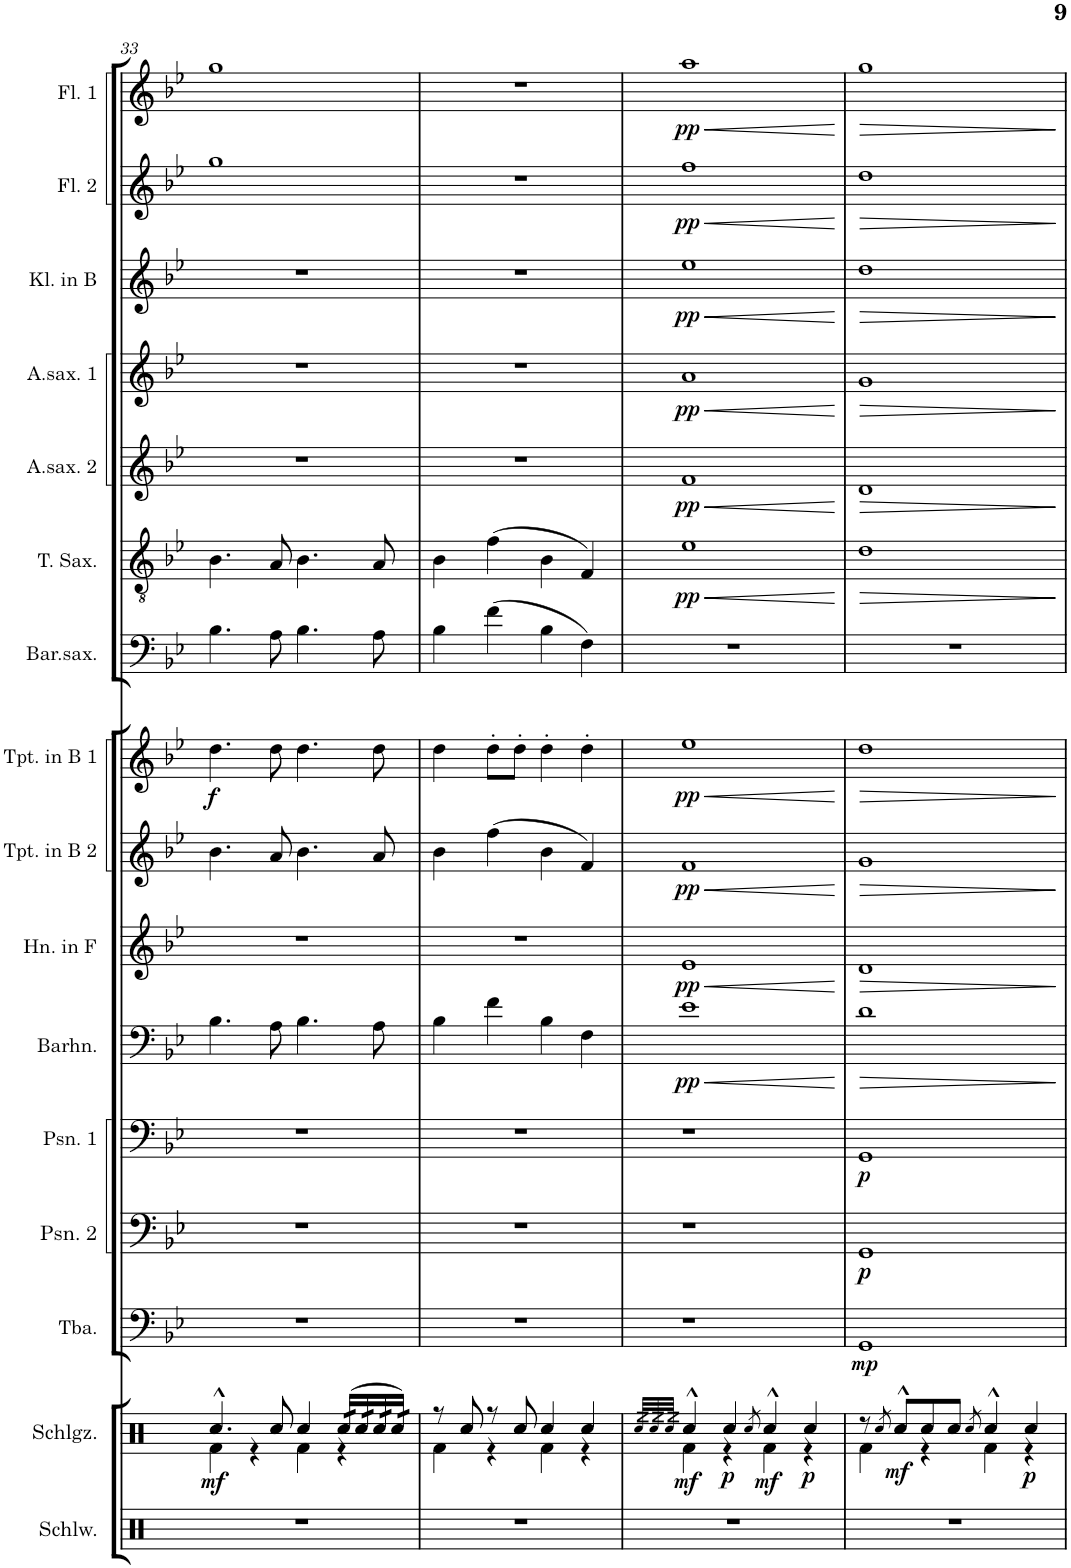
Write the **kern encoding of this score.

**kern	**kern	**dynam	**kern	**dynam	**kern	**dynam	**kern	**dynam	**kern	**dynam	**kern	**dynam	**kern	**dynam	**kern	**dynam	**kern	**kern	**dynam	**kern	**dynam	**kern	**dynam	**kern	**dynam	**kern	**dynam	**kern	**dynam
*part16	*part15	*part15	*part14	*part14	*part13	*part13	*part12	*part12	*part11	*part11	*part10	*part10	*part9	*part9	*part8	*part8	*part7	*part6	*part6	*part5	*part5	*part4	*part4	*part3	*part3	*part2	*part2	*part1	*part1
*staff16	*staff15	*staff15	*staff14	*staff14	*staff13	*staff13	*staff12	*staff12	*staff11	*staff11	*staff10	*staff10	*staff9	*staff9	*staff8	*staff8	*staff7	*staff6	*staff6	*staff5	*staff5	*staff4	*staff4	*staff3	*staff3	*staff2	*staff2	*staff1	*staff1
*I"Schlagwerk	*I"Schlagwerk	*	*I"Tuba	*	*I"Posaune 2	*	*I"Posaune 1	*	*I"Baritonhorn	*	*I"Horn in F	*	*I"Trompete in B 2	*	*I"Trompete in B 1	*	*I"Baritonsaxophon	*I"Tenorsaxophon	*	*I"Altsaxophon 2	*	*I"Altsaxophon 1	*	*I"Klarinette in B	*	*I"Flöte 2	*	*I"Flöte 1	*
*I'Schlw.	*	*	*I'Tba.	*	*I'Psn. 2	*	*I'Psn. 1	*	*I'Barhn.	*	*I'Hn. in F	*	*I'Tpt. in B 2	*	*I'Tpt. in B 1	*	*I'Bar.sax.	*I'T. Sax.	*	*I'A.sax. 2	*	*I'A.sax. 1	*	*I'Kl. in B	*	*I'Fl. 2	*	*I'Fl. 1	*
!!LO:PB:g=z
*clefX	*clefX	*	*clefF4	*	*clefF4	*	*clefF4	*	*clefF4	*	*clefG2	*	*clefG2	*	*clefG2	*	*clefF4	*clefGv2	*	*clefG2	*	*clefG2	*	*clefG2	*	*clefG2	*	*clefG2	*
*	*	*	*	*	*	*	*	*	*Trd4c7	*	*Trd4c7	*	*Trd1c2	*	*Trd1c2	*	*Trd12c21	*Trd8c14	*	*Trd5c9	*	*Trd5c9	*	*Trd1c2	*	*	*	*	*
*k[]	*k[]	*	*k[b-e-]	*	*k[b-e-]	*	*k[b-e-]	*	*k[b-e-]	*	*k[b-e-]	*	*k[b-e-]	*	*k[b-e-]	*	*k[b-e-]	*k[b-e-]	*	*k[b-e-]	*	*k[b-e-]	*	*k[b-e-]	*	*k[b-e-]	*	*k[b-e-]	*
*M4/4	*M4/4	*	*M4/4	*	*M4/4	*	*M4/4	*	*M4/4	*	*M4/4	*	*M4/4	*	*M4/4	*	*M4/4	*M4/4	*	*M4/4	*	*M4/4	*	*M4/4	*	*M4/4	*	*M4/4	*
=33	=33	=33	=33	=33	=33	=33	=33	=33	=33	=33	=33	=33	=33	=33	=33	=33	=33	=33	=33	=33	=33	=33	=33	=33	=33	=33	=33	=33	=33
*	*^	*	*	*	*	*	*	*	*	*	*	*	*	*	*	*	*	*	*	*	*	*	*	*	*	*	*	*	*
!	!	!	!LO:DY:b	!	!	!	!	!	!	!	!	!	!	!	!	!	!LO:DY:b	!	!	!	!	!	!	!	!	!	!	!	!	!
1r	4.Rcc^^/	4Rf\	mf	1r	.	1r	.	1r	.	4.B-\	.	1r	.	4.b-\	.	4.dd\	f	4.B-\	4.B-\	.	1r	.	1r	.	1r	.	1gg	.	1gg	.
.	.	4r	.	.	.	.	.	.	.	.	.	.	.	.	.	.	.	.	.	.	.	.	.	.	.	.	.	.	.	.
.	8Rcc/	.	.	.	.	.	.	.	.	8A\	.	.	.	8a/	.	8dd\	.	8A\	8A/	.	.	.	.	.	.	.	.	.	.	.
.	4Rcc/	4Rf\	.	.	.	.	.	.	.	4.B-\	.	.	.	4.b-\	.	4.dd\	.	4.B-\	4.B-\	.	.	.	.	.	.	.	.	.	.	.
*	*tremolo	*	*	*	*	*	*	*	*	*	*	*	*	*	*	*	*	*	*	*	*	*	*	*	*	*	*	*	*	*
.	(32Rcc/LLL	4r	.	.	.	.	.	.	.	.	.	.	.	.	.	.	.	.	.	.	.	.	.	.	.	.	.	.	.	.
.	(32Rcc/	.	.	.	.	.	.	.	.	.	.	.	.	.	.	.	.	.	.	.	.	.	.	.	.	.	.	.	.	.
.	32Rcc/	.	.	.	.	.	.	.	.	.	.	.	.	.	.	.	.	.	.	.	.	.	.	.	.	.	.	.	.	.
.	32Rcc/	.	.	.	.	.	.	.	.	.	.	.	.	.	.	.	.	.	.	.	.	.	.	.	.	.	.	.	.	.
.	32Rcc/	.	.	.	.	.	.	.	.	8A\	.	.	.	8a/	.	8dd\	.	8A\	8A/	.	.	.	.	.	.	.	.	.	.	.
.	32Rcc/	.	.	.	.	.	.	.	.	.	.	.	.	.	.	.	.	.	.	.	.	.	.	.	.	.	.	.	.	.
.	32Rcc/)	.	.	.	.	.	.	.	.	.	.	.	.	.	.	.	.	.	.	.	.	.	.	.	.	.	.	.	.	.
.	32Rcc/)JJJ	.	.	.	.	.	.	.	.	.	.	.	.	.	.	.	.	.	.	.	.	.	.	.	.	.	.	.	.	.
*	*Xtremolo	*	*	*	*	*	*	*	*	*	*	*	*	*	*	*	*	*	*	*	*	*	*	*	*	*	*	*	*	*
=34	=34	=34	=34	=34	=34	=34	=34	=34	=34	=34	=34	=34	=34	=34	=34	=34	=34	=34	=34	=34	=34	=34	=34	=34	=34	=34	=34	=34	=34	=34
1r	8r	4Rf\	.	1r	.	1r	.	1r	.	4B-\	.	1r	.	4b-\	.	4dd\	.	4B-\	4B-\	.	1r	.	1r	.	1r	.	1r	.	1r	.
.	8Rcc/	.	.	.	.	.	.	.	.	.	.	.	.	.	.	.	.	.	.	.	.	.	.	.	.	.	.	.	.	.
.	8r	4r	.	.	.	.	.	.	.	4f\	.	.	.	(4ff\	.	8dd'\L	.	(4f\	(4f\	.	.	.	.	.	.	.	.	.	.	.
.	8Rcc/	.	.	.	.	.	.	.	.	.	.	.	.	.	.	8dd'\J	.	.	.	.	.	.	.	.	.	.	.	.	.	.
.	4Rcc/	4Rf\	.	.	.	.	.	.	.	4B-\	.	.	.	4b-\	.	4dd'\	.	4B-\	4B-\	.	.	.	.	.	.	.	.	.	.	.
.	4Rcc/	4r	.	.	.	.	.	.	.	4F\	.	.	.	4f/)	.	4dd'\	.	4F\)	4F/)	.	.	.	.	.	.	.	.	.	.	.
=35	=35	=35	=35	=35	=35	=35	=35	=35	=35	=35	=35	=35	=35	=35	=35	=35	=35	=35	=35	=35	=35	=35	=35	=35	=35	=35	=35	=35	=35	=35
.	32qRcc@32@/LLL	.	.	.	.	.	.	.	.	.	.	.	.	.	.	.	.	.	.	.	.	.	.	.	.	.	.	.	.	.
.	32qRcc@32@/	.	.	.	.	.	.	.	.	.	.	.	.	.	.	.	.	.	.	.	.	.	.	.	.	.	.	.	.	.
.	32qRcc@32@/JJJ	.	.	.	.	.	.	.	.	.	.	.	.	.	.	.	.	.	.	.	.	.	.	.	.	.	.	.	.	.
!	!	!	!LO:DY:b	!	!	!	!	!	!	!	!LO:HP:b	!	!LO:HP:b	!	!LO:HP:b	!	!LO:HP:b	!	!	!LO:HP:b	!	!LO:HP:b	!	!LO:HP:b	!	!LO:HP:b	!	!LO:HP:b	!	!LO:HP:b
!	!	!	!	!	!	!	!	!	!	!	!LO:DY:n=1:b	!	!LO:DY:n=1:b	!	!LO:DY:n=1:b	!	!LO:DY:n=1:b	!	!	!LO:DY:n=1:b	!	!LO:DY:n=1:b	!	!LO:DY:n=1:b	!	!LO:DY:n=1:b	!	!LO:DY:n=1:b	!	!LO:DY:n=1:b
1r	4Rcc^^/	4Rf\	mf	1r	.	1r	.	1r	.	1e-	< pp	1e-	< pp	1f	< pp	1ee-	< pp	1r	1e-	< pp	1f	< pp	1a	< pp	1ee-	< pp	1ff	< pp	1aa	< pp
!	!	!	!LO:DY:b	!	!	!	!	!	!	!	!	!	!	!	!	!	!	!	!	!	!	!	!	!	!	!	!	!	!	!
.	4Rcc/	4r	p	.	.	.	.	.	.	.	.	.	.	.	.	.	.	.	.	.	.	.	.	.	.	.	.	.	.	.
.	8qRcc/	.	.	.	.	.	.	.	.	.	.	.	.	.	.	.	.	.	.	.	.	.	.	.	.	.	.	.	.	.
!	!	!	!LO:DY:b	!	!	!	!	!	!	!	!	!	!	!	!	!	!	!	!	!	!	!	!	!	!	!	!	!	!	!
.	4Rcc^^/	4Rf\	mf	.	.	.	.	.	.	.	.	.	.	.	.	.	.	.	.	.	.	.	.	.	.	.	.	.	.	.
!	!	!	!LO:DY:b	!	!	!	!	!	!	!	!	!	!	!	!	!	!	!	!	!	!	!	!	!	!	!	!	!	!	!
.	4Rcc/	4r	p	.	.	.	.	.	.	.	.	.	.	.	.	.	.	.	.	.	.	.	.	.	.	.	.	.	.	.
*	*v	*v	*	*	*	*	*	*	*	*	*	*	*	*	*	*	*	*	*	*	*	*	*	*	*	*	*	*	*	*
.	.	.	.	.	.	.	.	.	.	[	.	[	.	[	.	[	.	.	[	.	[	.	[	.	[	.	[	.	[
=36	=36	=36	=36	=36	=36	=36	=36	=36	=36	=36	=36	=36	=36	=36	=36	=36	=36	=36	=36	=36	=36	=36	=36	=36	=36	=36	=36	=36	=36
*	*^	*	*	*	*	*	*	*	*	*	*	*	*	*	*	*	*	*	*	*	*	*	*	*	*	*	*	*	*
!	!	!	!	!	!LO:DY:b	!	!LO:DY:b	!	!LO:DY:b	!	!LO:HP:b	!	!LO:HP:b	!	!LO:HP:b	!	!LO:HP:b	!	!	!LO:HP:b	!	!LO:HP:b	!	!LO:HP:b	!	!LO:HP:b	!	!LO:HP:b	!	!LO:HP:b
1r	8r	4Rf\	.	1GG	mp	1GG	p	1GG	p	1d	>	1d	>	1g	>	1dd	>	1r	1d	>	1d	>	1g	>	1dd	>	1dd	>	1gg	>
.	8qRcc/	.	.	.	.	.	.	.	.	.	.	.	.	.	.	.	.	.	.	.	.	.	.	.	.	.	.	.	.	.
!	!	!	!LO:DY:b	!	!	!	!	!	!	!	!	!	!	!	!	!	!	!	!	!	!	!	!	!	!	!	!	!	!	!
.	8Rcc^^/L	.	mf	.	.	.	.	.	.	.	.	.	.	.	.	.	.	.	.	.	.	.	.	.	.	.	.	.	.	.
.	8Rcc/	4r	.	.	.	.	.	.	.	.	.	.	.	.	.	.	.	.	.	.	.	.	.	.	.	.	.	.	.	.
.	8Rcc/J	.	.	.	.	.	.	.	.	.	.	.	.	.	.	.	.	.	.	.	.	.	.	.	.	.	.	.	.	.
.	8qRcc/	.	.	.	.	.	.	.	.	.	.	.	.	.	.	.	.	.	.	.	.	.	.	.	.	.	.	.	.	.
.	4Rcc^^/	4Rf\	.	.	.	.	.	.	.	.	.	.	.	.	.	.	.	.	.	.	.	.	.	.	.	.	.	.	.	.
!	!	!	!LO:DY:b	!	!	!	!	!	!	!	!	!	!	!	!	!	!	!	!	!	!	!	!	!	!	!	!	!	!	!
.	4Rcc/	4r	p	.	.	.	.	.	.	.	.	.	.	.	.	.	.	.	.	.	.	.	.	.	.	.	.	.	.	.
*	*v	*v	*	*	*	*	*	*	*	*	*	*	*	*	*	*	*	*	*	*	*	*	*	*	*	*	*	*	*	*
.	.	.	.	.	.	.	.	.	.	]	.	]	.	]	.	]	.	.	]	.	]	.	]	.	]	.	]	.	]
=	=	=	=	=	=	=	=	=	=	=	=	=	=	=	=	=	=	=	=	=	=	=	=	=	=	=	=	=	=
*-	*-	*-	*-	*-	*-	*-	*-	*-	*-	*-	*-	*-	*-	*-	*-	*-	*-	*-	*-	*-	*-	*-	*-	*-	*-	*-	*-	*-	*-
